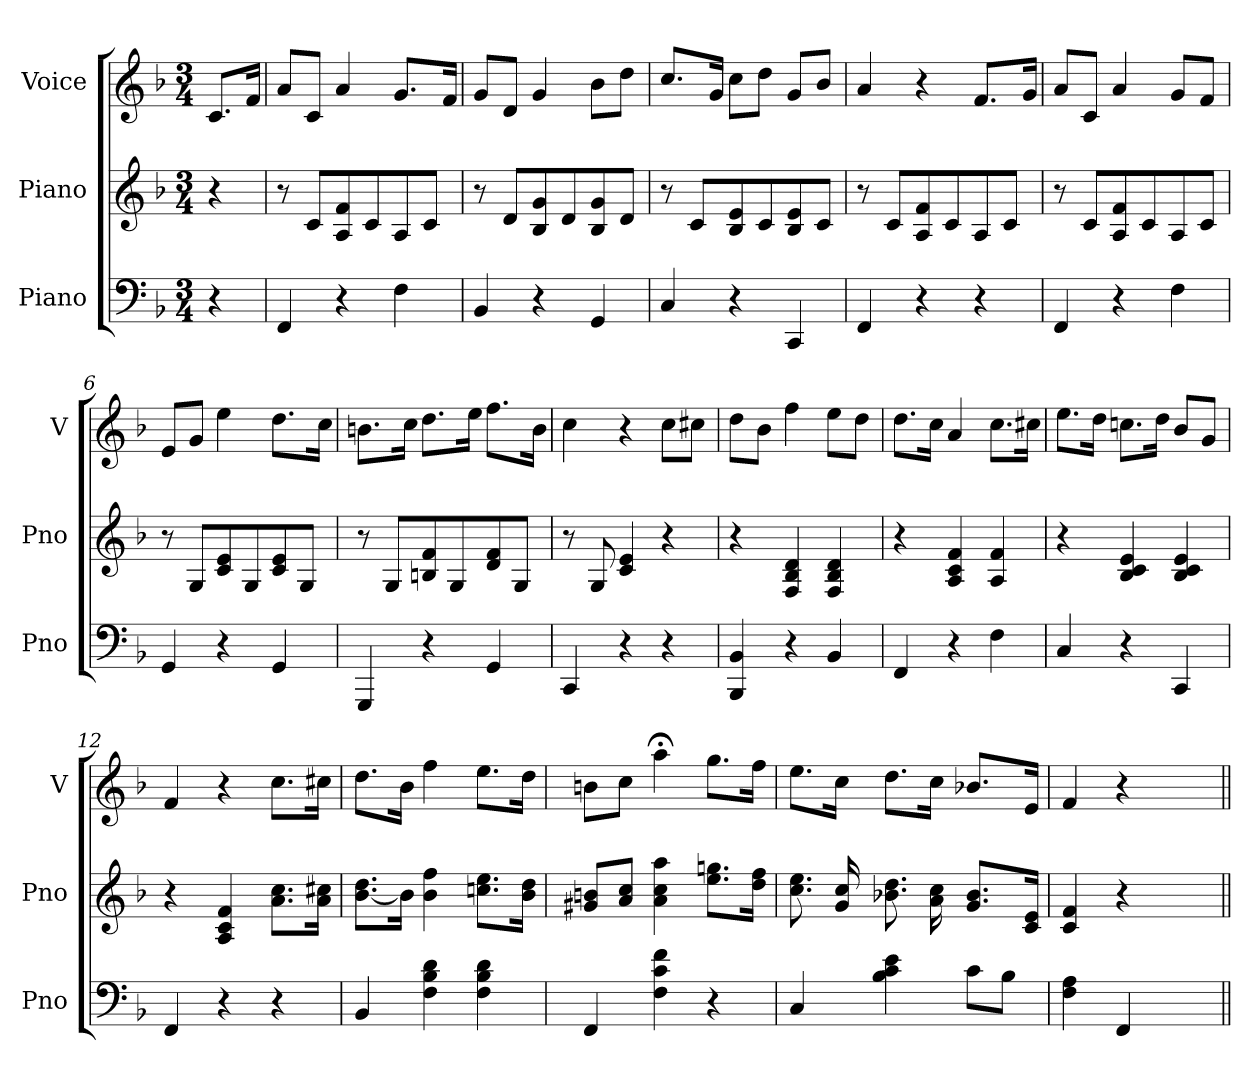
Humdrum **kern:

**kern	**kern	**kern
*part3	*part2	*part1
*staff3	*staff2	*staff1
*I"Piano	*I"Piano	*I"Voice
*I'Pno	*I'Pno	*I'V
*clefF4	*clefG2	*clefG2
*k[b-]	*k[b-]	*k[b-]
*M3/4	*M3/4	*M3/4
*MM92	*MM92	*MM92
=	=	=
4r	4r	8.c/L
.	.	16f/Jk
=1	=1	=1
4FF/	8r	8a/L
.	8c/L	8c/J
4r	8A/ 8f/	4a/
.	8c/	.
4F\	8A/	8.g/L
.	8c/J	.
.	.	16f/Jk
=2	=2	=2
4BB-/	8r	8g/L
.	8d/L	8d/J
4r	8B-/ 8g/	4g/
.	8d/	.
4GG/	8B-/ 8g/	8b-\L
.	8d/J	8dd\J
=3	=3	=3
4C/	8r	8.cc/L
.	8c/L	.
.	.	16g/Jk
4r	8B-/ 8e/	8cc\L
.	8c/	8dd\J
4CC/	8B-/ 8e/	8g/L
.	8c/J	8b-/J
=4	=4	=4
4FF/	8r	4a/
.	8c/L	.
4r	8A/ 8f/	4r
.	8c/	.
4r	8A/	8.f/L
.	8c/J	.
.	.	16g/Jk
!!LO:LB:g=z
=5	=5	=5
4FF/	8r	8a/L
.	8c/L	8c/J
4r	8A/ 8f/	4a/
.	8c/	.
4F\	8A/	8g/L
.	8c/J	8f/J
=6	=6	=6
4GG/	8r	8e/L
.	8G/L	8g/J
4r	8c/ 8e/	4ee\
.	8G/	.
4GG/	8c/ 8e/	8.dd\L
.	8G/J	.
.	.	16cc\Jk
=7	=7	=7
4GGG/	8r	8.bn\L
.	8G/L	.
.	.	16cc\Jk
4r	8Bn/ 8f/	8.dd\L
.	8G/	.
.	.	16ee\Jk
4GG/	8d/ 8f/	8.ff\L
.	8G/J	.
.	.	16b\Jk
=8	=8	=8
4CC/	8r	4cc\
.	8G/	.
4r	4c/ 4e/	4r
4r	4r	8cc\L
.	.	8cc#X\J
=9	=9	=9
4BBB-/ 4BB-/	4r	8dd\L
.	.	8b-\J
4r	4F/ 4B-/ 4d/	4ff\
4BB-/	4F/ 4B-/ 4d/	8ee\L
.	.	8dd\J
!!LO:LB:g=z
=10	=10	=10
4FF/	4r	8.dd\L
.	.	16cc\Jk
4r	4A/ 4c/ 4f/	4a/
4F\	4A/ 4f/	8.cc\L
.	.	16cc#X\Jk
=11	=11	=11
4C/	4r	8.ee\L
.	.	16dd\Jk
4r	4B-/ 4c/ 4e/	8.ccn\L
.	.	16dd\Jk
4CC/	4B-/ 4c/ 4e/	8b-/L
.	.	8g/J
=12	=12	=12
4FF/	4r	4f/
4r	4A/ 4c/ 4f/	4r
4r	8.a\ 8.cc\L	8.cc\L
.	16a\ 16cc#X\Jk	16cc#X\Jk
=13	=13	=13
4BB-/	[8.b-\ 8.dd\L	8.dd\L
.	16b-\Jk]	16b-\Jk
4F\ 4B-\ 4d\	4b-\ 4ff\	4ff\
4F\ 4B-\ 4d\	8.ccn\ 8.ee\L	8.ee\L
.	16b-\ 16dd\Jk	16dd\Jk
=14	=14	=14
4FF/	8g#X/ 8bn/L	8bn\L
.	8a/ 8cc/J	8cc\J
4F\ 4c\ 4f\	4a\ 4cc\ 4aa\	4aa;\
4r	8.ee\ 8.ggn\L	8.gg\L
.	16dd\ 16ff\Jk	16ff\Jk
!!LO:LB:g=z
=15	=15	=15
4C/	8.cc\ 8.ee\	8.ee\L
.	16g/ 16cc/	16cc\Jk
4B-\ 4c\ 4e\	8.b-X\ 8.dd\	8.dd\L
.	16a\ 16cc\	16cc\Jk
8c\L	8.g/ 8.b-/L	8.b-X/L
8B-\J	.	.
.	16c/ 16e/Jk	16e/Jk
=16	=16	=16
4F\ 4A\	4c/ 4f/	4f/
4FF/	4r	4r
4ryy	4ryy	4ryy
=||	=||	=||
*-	*-	*-
